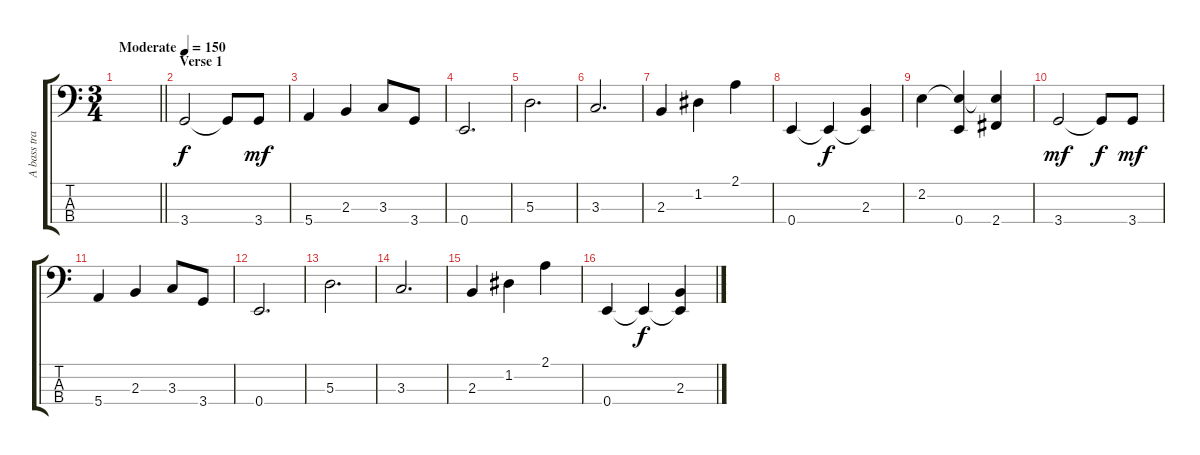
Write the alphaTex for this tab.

\track ("A bass track I added for fun" "A bass tra") {instrument electricbassfinger}
\staff {score tabs}
\tuning (G2 D2 A1 E1) {hide}
\ts (3 4)
\tempo (150 "Moderate")
\clef f4
\barLineRight lightlight
\ks c
|
\section ("" "Verse 1")
3.4.2 3.4{t}.8{dy f} 3.4.8{dy mf} |
5.4.4 2.3.4 3.3.8 3.4.8 |
0.4.2{d} |
5.3.2{d} |
3.3.2{d} |
2.3.4 1.2.4 2.1.4 |
0.4.4 0.4{t}.4{dy f} (2.3 0.4{t}).4 |
2.2.4 (2.2{t} 0.4).4 (2.2{t} 2.4).4 |
3.4.2{dy mf} 3.4{t}.8{dy f} 3.4.8{dy mf} |
5.4.4 2.3.4 3.3.8 3.4.8 |
0.4.2{d} |
5.3.2{d} |
3.3.2{d} |
2.3.4 1.2.4 2.1.4 |
0.4.4 0.4{t}.4{dy f} (2.3 0.4{t}).4
